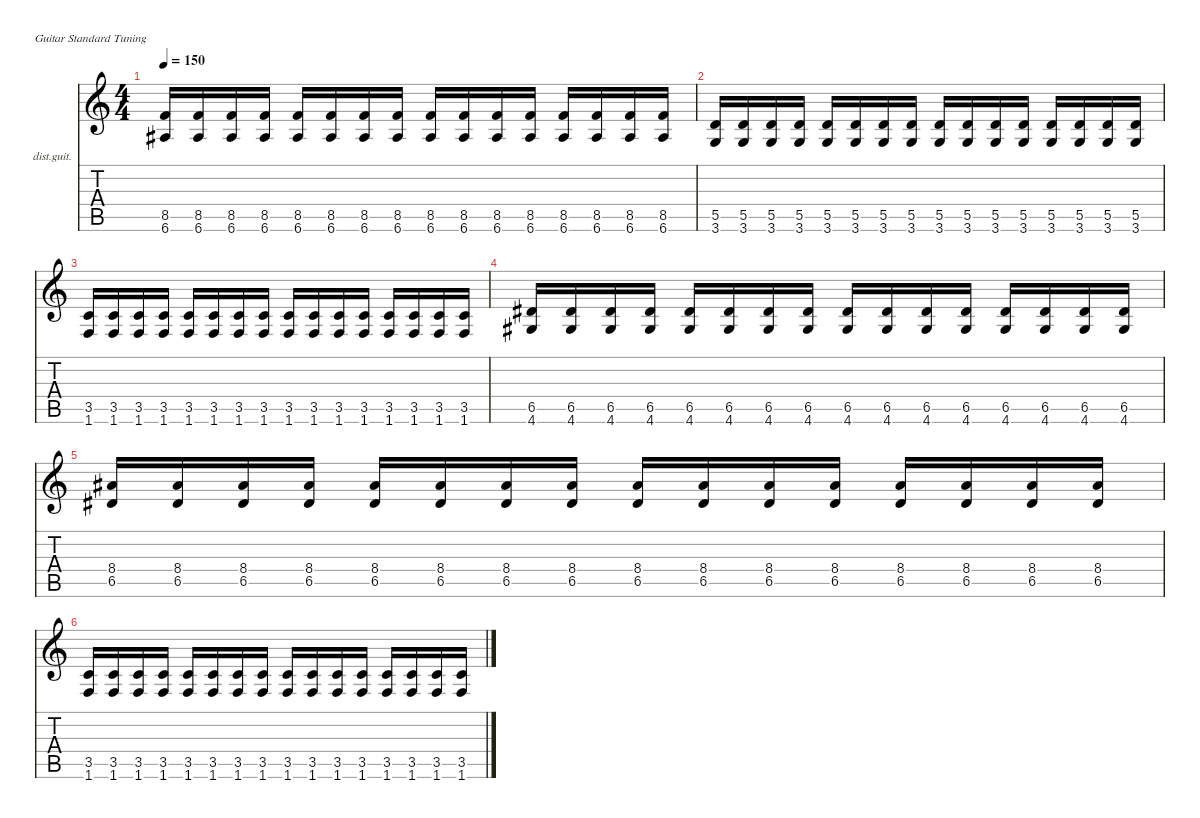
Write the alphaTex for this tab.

\defaultSystemsLayout 4
\hideDynamics
\bracketExtendMode nobrackets
\firstSystemTrackNameOrientation horizontal
\otherSystemsTrackNameOrientation horizontal
\track ("Distortion Guitar" "dist.guit.") {instrument distortionguitar}
\staff {score tabs}
\tuning (E4 B3 G3 D3 A2 E2)
\ts (4 4)
\tempo 150
\clef g2
\ks c
(8.5 6.6{acc #}).16{dy mf} (6.6{acc #} 8.5).16 (6.6{acc #} 8.5).16 (6.6{acc #} 8.5).16 (6.6{acc #} 8.5).16 (6.6{acc #} 8.5).16 (6.6{acc #} 8.5).16 (6.6{acc #} 8.5).16 (6.6{acc #} 8.5).16 (6.6{acc #} 8.5).16 (6.6{acc #} 8.5).16 (6.6{acc #} 8.5).16 (6.6{acc #} 8.5).16 (6.6{acc #} 8.5).16 (6.6{acc #} 8.5).16 (6.6{acc #} 8.5).16 |
(3.6 5.5).16 (5.5 3.6).16 (5.5 3.6).16 (5.5 3.6).16 (5.5 3.6).16 (5.5 3.6).16 (5.5 3.6).16 (5.5 3.6).16 (3.6 5.5).16 (5.5 3.6).16 (5.5 3.6).16 (5.5 3.6).16 (5.5 3.6).16 (5.5 3.6).16 (5.5 3.6).16 (5.5 3.6).16 |
(1.6 3.5).16 (1.6 3.5).16 (1.6 3.5).16 (1.6 3.5).16 (1.6 3.5).16 (1.6 3.5).16 (1.6 3.5).16 (1.6 3.5).16 (1.6 3.5).16 (1.6 3.5).16 (1.6 3.5).16 (1.6 3.5).16 (1.6 3.5).16 (1.6 3.5).16 (1.6 3.5).16 (1.6 3.5).16 |
(4.6{acc #} 6.5{acc #}).16 (4.6{acc #} 6.5{acc #}).16 (4.6{acc #} 6.5{acc #}).16 (4.6{acc #} 6.5{acc #}).16 (4.6{acc #} 6.5{acc #}).16 (4.6{acc #} 6.5{acc #}).16 (4.6{acc #} 6.5{acc #}).16 (6.5{acc #} 4.6{acc #}).16 (4.6{acc #} 6.5{acc #}).16 (4.6{acc #} 6.5{acc #}).16 (4.6{acc #} 6.5{acc #}).16 (4.6{acc #} 6.5{acc #}).16 (4.6{acc #} 6.5{acc #}).16 (4.6{acc #} 6.5{acc #}).16 (4.6{acc #} 6.5{acc #}).16 (6.5{acc #} 4.6{acc #}).16 |
(6.5{acc #} 8.4{acc #}).16 (6.5{acc #} 8.4{acc #}).16 (6.5{acc #} 8.4{acc #}).16 (6.5{acc #} 8.4{acc #}).16 (6.5{acc #} 8.4{acc #}).16 (6.5{acc #} 8.4{acc #}).16 (6.5{acc #} 8.4{acc #}).16 (6.5{acc #} 8.4{acc #}).16 (6.5{acc #} 8.4{acc #}).16 (6.5{acc #} 8.4{acc #}).16 (6.5{acc #} 8.4{acc #}).16 (6.5{acc #} 8.4{acc #}).16 (6.5{acc #} 8.4{acc #}).16 (6.5{acc #} 8.4{acc #}).16 (6.5{acc #} 8.4{acc #}).16 (6.5{acc #} 8.4{acc #}).16 |
(1.6 3.5).16 (1.6 3.5).16 (1.6 3.5).16 (1.6 3.5).16 (1.6 3.5).16 (1.6 3.5).16 (1.6 3.5).16 (1.6 3.5).16 (1.6 3.5).16 (1.6 3.5).16 (1.6 3.5).16 (1.6 3.5).16 (1.6 3.5).16 (1.6 3.5).16 (1.6 3.5).16 (1.6 3.5).16
